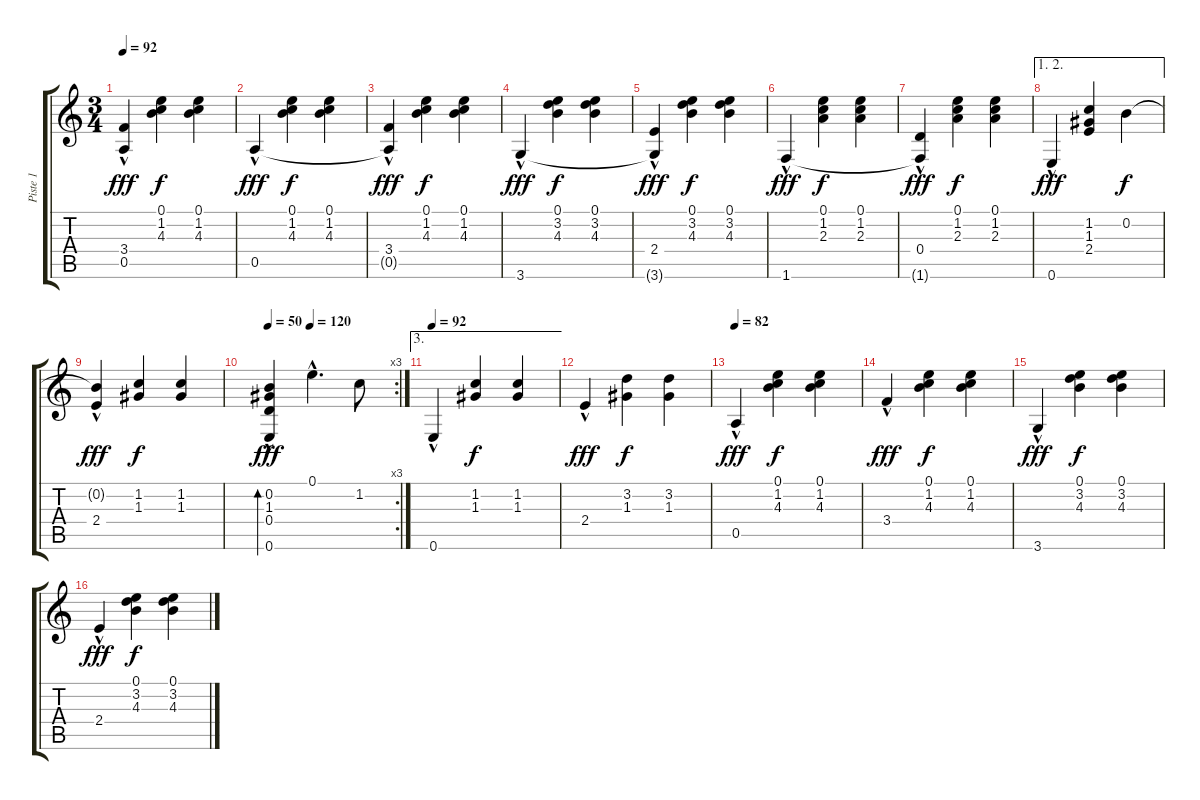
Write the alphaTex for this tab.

\track ("Piste 1" "Piste 1") {instrument acousticguitarnylon}
\staff {score tabs}
\tuning (E4 B3 G3 D3 A2 E2) {hide}
\ts (3 4)
\tempo 92
\clef g2
\ks c
(3.4{hac} 0.5{t}).4{dy fff} (0.1 1.2 4.3).4{dy f} (0.1 1.2 4.3).4 |
0.5{hac}.4{dy fff} (0.1 1.2 4.3).4{dy f} (0.1 1.2 4.3).4 |
(3.4{hac} 0.5{t}).4{dy fff} (0.1 1.2 4.3).4{dy f} (0.1 1.2 4.3).4 |
3.6{hac}.4{dy fff} (0.1 3.2 4.3).4{dy f} (0.1 3.2 4.3).4 |
(2.4{hac} 3.6{hac t}).4{dy fff} (0.1 3.2 4.3).4{dy f} (0.1 3.2 4.3).4 |
1.6{hac}.4{dy fff} (0.1 1.2 2.3).4{dy f} (0.1 1.2 2.3).4 |
(0.4{hac} 1.6{hac t}).4{dy fff} (0.1 1.2 2.3).4{dy f} (0.1 1.2 2.3).4 |
\ae (1 2)
0.6{hac}.4{dy fff} (1.2 1.3 2.4).4 0.2.4{dy f} |
(0.2{t} 2.4{hac}).4{dy fff} (1.2 1.3).4{dy f} (1.2 1.3).4 |
\rc 3
\tempo 50
\tempo (120 0.3333333333333333)
(0.2 1.3{hac} 0.4 0.6{hac}).4{bd 480 dy fff} 0.1{hac}.4{d} 1.2.8 |
\ae 3
\tempo 92
0.6{hac}.4 (1.2 1.3).4{dy f} (1.2 1.3).4 |
2.4{hac}.4{dy fff} (3.2 1.3).4{dy f} (3.2 1.3).4 |
\tempo 82
0.5{hac}.4{dy fff} (0.1 1.2 4.3).4{dy f} (0.1 1.2 4.3).4 |
3.4{hac}.4{dy fff} (0.1 1.2 4.3).4{dy f} (0.1 1.2 4.3).4 |
3.6{hac}.4{dy fff} (0.1 3.2 4.3).4{dy f} (0.1 3.2 4.3).4 |
2.4{hac}.4{dy fff} (0.1 3.2 4.3).4{dy f} (0.1 3.2 4.3).4
